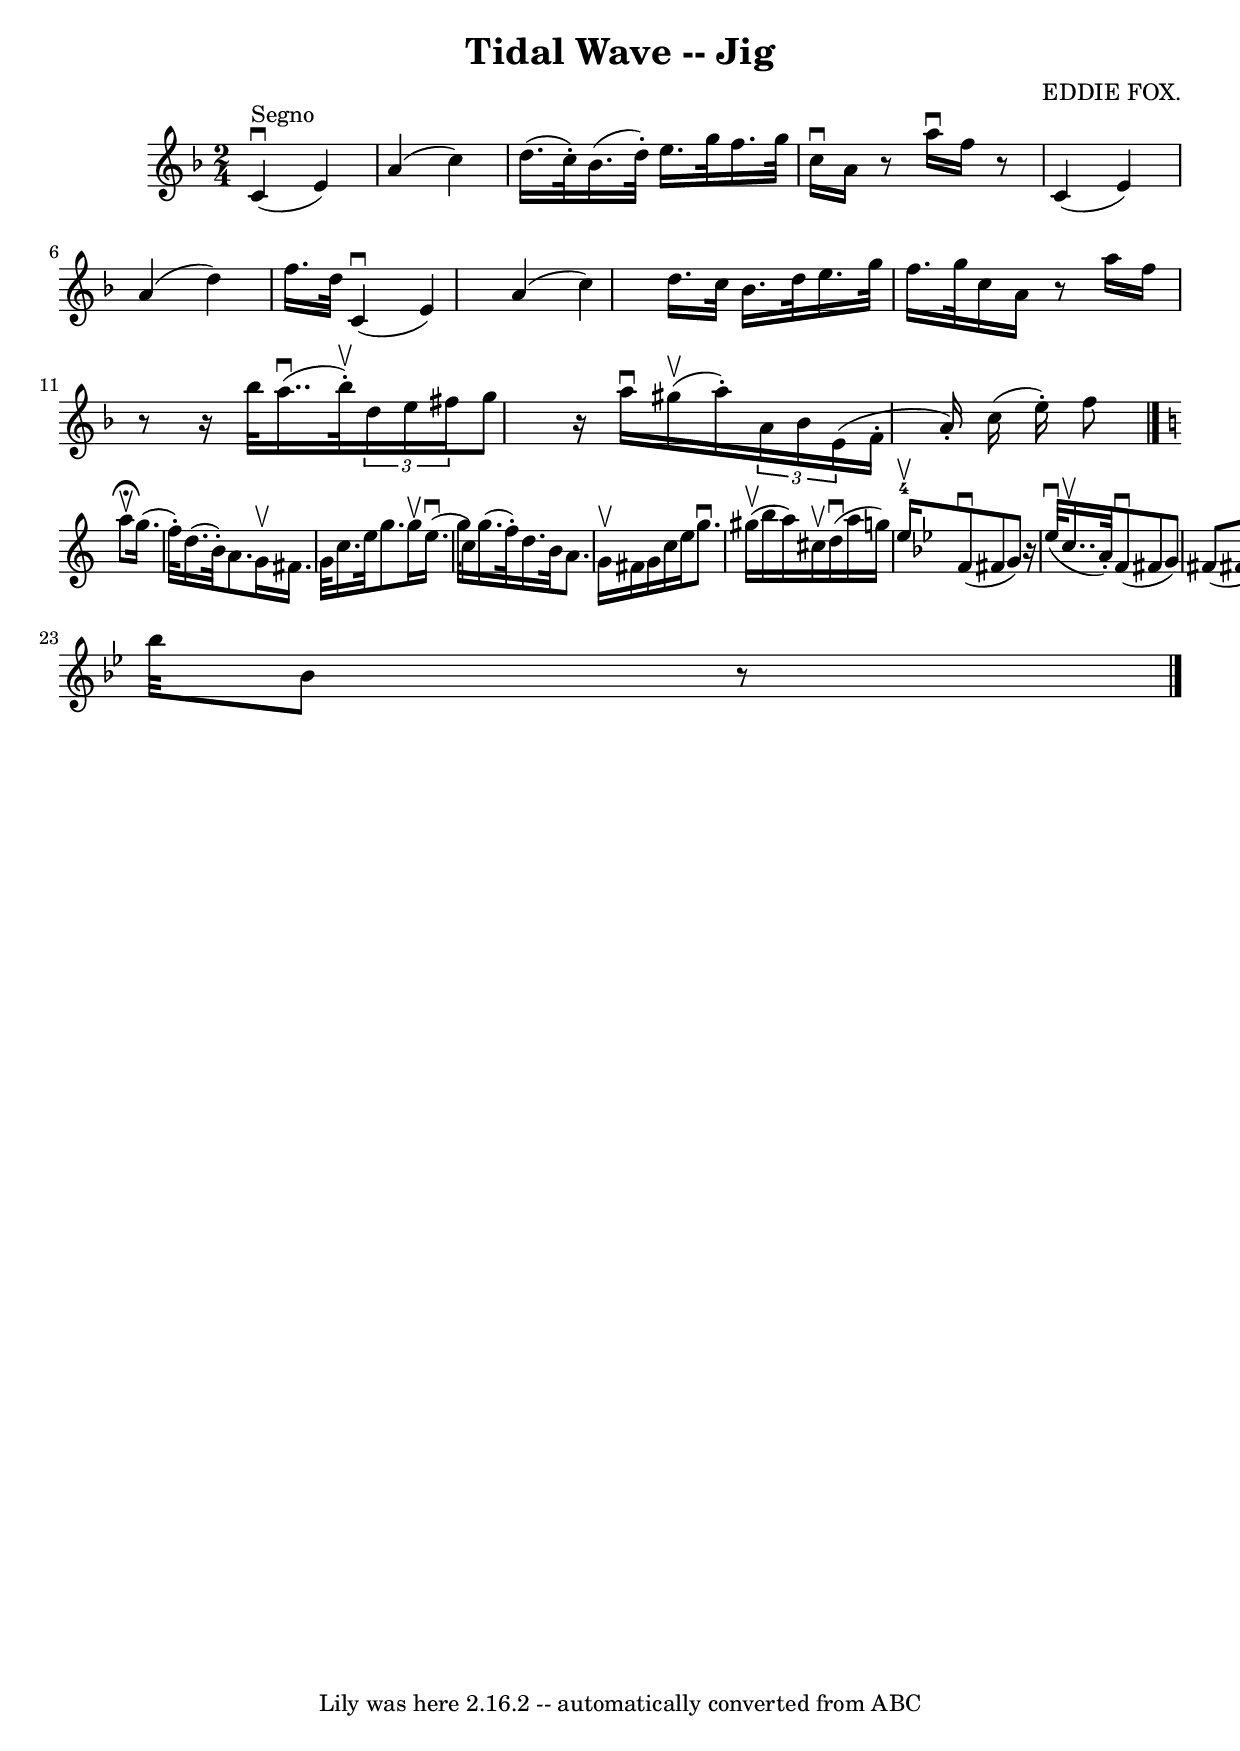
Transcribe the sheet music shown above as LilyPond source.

\version "2.7.40"
\include "Mammoth.ily"
\header {
	%% book = "Ryan's Mammoth Collection"
	composer = "EDDIE FOX."
	crossRefNumber = "1"
	footnotes = "\\\\112 629"
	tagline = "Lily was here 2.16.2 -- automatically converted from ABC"
	title = "Tidal Wave -- Jig"
}
voicedefault =  {


\time 2/4 
\key f \major c'4^"Segno"^\downbow(e'4)   |
 a'4 (
 c''4)   |
 d''16. (c''32 -.) bes'16. (d''32 -.)   
e''16. g''32 f''16. g''32    |
 c''16^\downbow a'16    r8   
a''16^\downbow f''16    r8   |
 c'4 (e'4)   |
 a'4 
(d''4)   |
 f''16. d''32 c'4^\downbow(e'4)   
|
 a'4 (c''4)   |
 d''16. c''32 bes'16. d''32    
e''16. g''32 f''16. g''32    |
 c''16 a'16    r8 a''16    
f''16    r8   |
       r16 bes''32 a''16.. (^\downbow bes''32 
^\upbow-.)   \times 2/3 { d''16 e''16 fis''16  } g''8    |
   
r16 a''16^\downbow gis''16 (^\upbow a''16 -.)   \times 2/3 { a'16    
bes'16 e'16 (} f'16 -.(a'16 -.) c''16 (e''16 -.)   
f''8    \bar "|."   
\key c \major a''8^\fermata^\upbow |
 g''16. (
 f''32 -.) d''16. (b'32 -.) a'8. g'16^\upbow   |
   
fis'16. g'32 c''16. e''32 g''8. g''16^\upbow   |
       
e''16. (^\downbow(g''32 c''16) g''16. (f''32 -.) d''16.    
b'32 a'8. g'16^\upbow   |
 fis'16 g'16 c''16 e''16    
g''8.^\downbow gis''16 (^\upbow   |
 b''16 a''16)   
cis''16^\upbow d''16^\downbow(a''16 g''16)       |
     
e''16-4^\upbow)   
\key bes \major f'8^\downbow(fis'8 g'8)     
r16 ees''32^\downbow(c''16..^\upbow a'32 -.)   |
 f'8 
^\downbow(fis'8 g'8) fis'8 (fis'!8 g'8) ees''8 
^\downbow fis''8^\downbow(|
 g''16) bes'16. d''32    
f''16. bes''32 bes'8    r8       \bar "|."   
}

\score{
    <<

	\context Staff="default"
	{
	    \voicedefault 
	}

    >>
	\layout {
	}
	\midi {}
}
